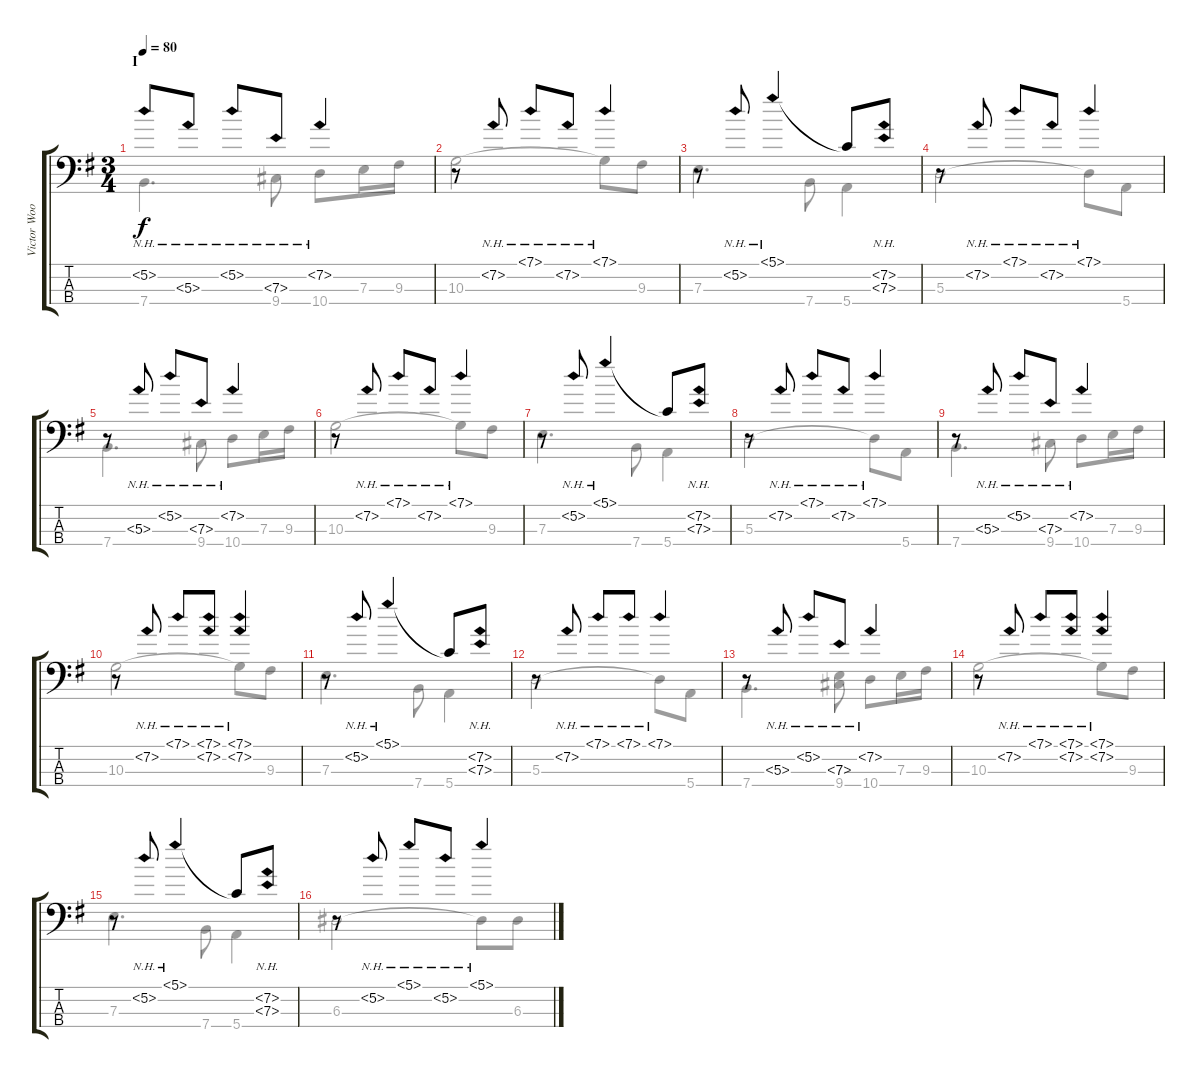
\track ("Victor Wooten" "Victor Woo") {instrument electricbassfinger}
\staff {score tabs}
\tuning (G2 D2 A1 E1) {hide}
\voice
\ts (3 4)
\section ("" "I")
\tempo 80
\clef f4
\ks g
5.2{nh}.8{dy f} 5.3{nh}.8 5.2{nh}.8 7.3{nh}.8 7.2{nh}.4 |
r.8 7.2{nh}.8 7.1{nh}.8 7.2{nh}.8 7.1{nh}.4 |
r.8 5.2{nh}.8 5.1{nh}.4 5.1{t}.8 (7.2{nh} 7.3{nh}).8 |
r.8 7.2{nh}.8 7.1{nh}.8 7.2{nh}.8 7.1{nh}.4 |
r.8 5.3{nh}.8 5.2{nh}.8 7.3{nh}.8 7.2{nh}.4 |
r.8 7.2{nh}.8 7.1{nh}.8 7.2{nh}.8 7.1{nh}.4 |
r.8 5.2{nh}.8 5.1{nh}.4 5.1{t}.8 (7.2{nh} 7.3{nh}).8 |
r.8 7.2{nh}.8 7.1{nh}.8 7.2{nh}.8 7.1{nh}.4 |
r.8 5.3{nh}.8 5.2{nh}.8 7.3{nh}.8 7.2{nh}.4 |
r.8 7.2{nh}.8 7.1{nh}.8 (7.1{nh} 7.2{nh}).8 (7.1{nh} 7.2{nh}).4 |
r.8 5.2{nh}.8 5.1{nh}.4 5.1{t}.8 (7.2{nh} 7.3{nh}).8 |
r.8 7.2{nh}.8 7.1{nh}.8 7.1{nh}.8 7.1{nh}.4 |
r.8 5.3{nh}.8 5.2{nh}.8 7.3{nh}.8 7.2{nh}.4 |
r.8 7.2{nh}.8 7.1{nh}.8 (7.1{nh} 7.2{nh}).8 (7.1{nh} 7.2{nh}).4 |
r.8 5.2{nh}.8 5.1{nh}.4 5.1{t}.8 (7.2{nh} 7.3{nh}).8 |
r.8 5.2{nh}.8 5.1{nh}.8 5.2{nh}.8 5.1{nh}.4
\voice
\clef f4
\ottava regular
\simile none
\ks g
7.4.4{d dy f} 9.4.8 10.4.8 7.3.16 9.3.16 |
10.3.2 10.3{t}.8 9.3.8 |
7.3.4{d} 7.4.8 5.4.4 |
5.3.2 5.3{t}.8 5.4.8 |
7.4.4{d} 9.4.8 10.4.8 7.3.16 9.3.16 |
10.3.2 10.3{t}.8 9.3.8 |
7.3.4{d} 7.4.8 5.4.4 |
5.3.2 5.3{t}.8 5.4.8 |
7.4.4{d} 9.4.8 10.4.8 7.3.16 9.3.16 |
10.3.2 10.3{t}.8 9.3.8 |
7.3.4{d} 7.4.8 5.4.4 |
5.3.2 5.3{t}.8 5.4.8 |
7.4.4{d} (7.3 9.4).8 10.4.8 7.3.16 9.3.16 |
10.3.2 10.3{t}.8 9.3.8 |
7.3.4{d} 7.4.8 5.4.4 |
6.3.2 6.3{t}.8 6.3.8
